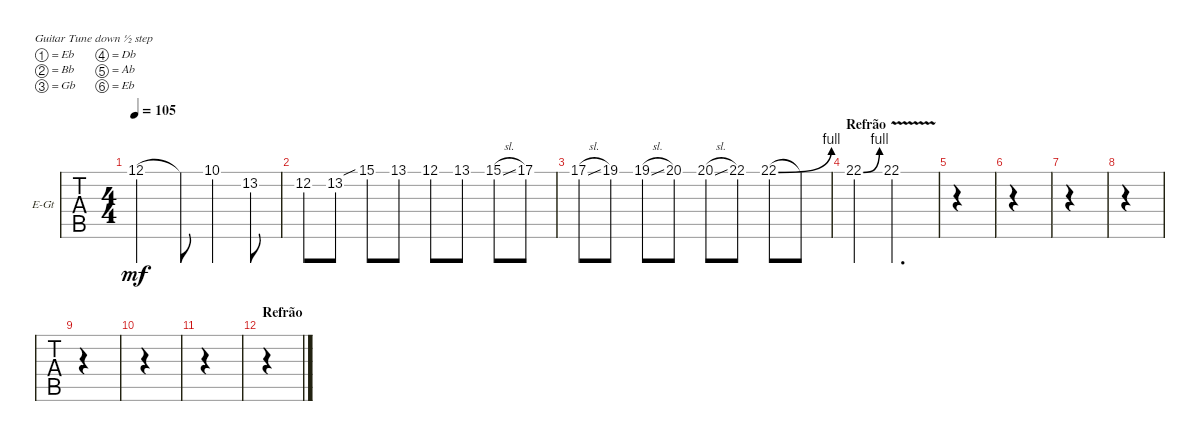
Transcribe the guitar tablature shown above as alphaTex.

\bracketExtendMode groupsimilarinstruments
\firstSystemTrackNameOrientation horizontal
\otherSystemsTrackNameOrientation horizontal
\track ("Electric Guitar" "E-Gt") {instrument distortionguitar}
\staff {tabs}
\tuning (Eb4 Bb3 Gb3 Db3 Ab2 Eb2)
\ts (4 4)
\tempo 105
\clef g2
\scale
0.333333
\ks c
12.1.2{dy mf} 12.1{t}.8 10.1.4 13.2.8 |
\scale
0.333333 12.2.8 13.2.8 15.1{sib}.8 13.1.8 12.1.8 13.1.8 15.1{sl}.8 17.1.8 |
\scale
0.333333 17.1{sl}.8 19.1.8 19.1{sl}.8 20.1.8 20.1{sl}.8 22.1.8 22.1{be (bend 0 0 9 4)}.8 22.1{t}.8 |
\section ("" "Refrão")
\scale
0.333333 22.1{be (bend 0 0 30.599999999999998 4)}.4 22.1{v}.2{d} |
\scale
0.333333 |
\scale
0.333333 |
\scale
0.333333 |
\scale
0.333333 |
\scale
0.333333 |
\scale
0.333333 |
\scale
0.333333 |
\section ("" "Refrão")
\scale
0.333333 |
\scale
0.333333 |
\scale
0.333333 |
\scale
0.333333 |
\scale
0.333333
